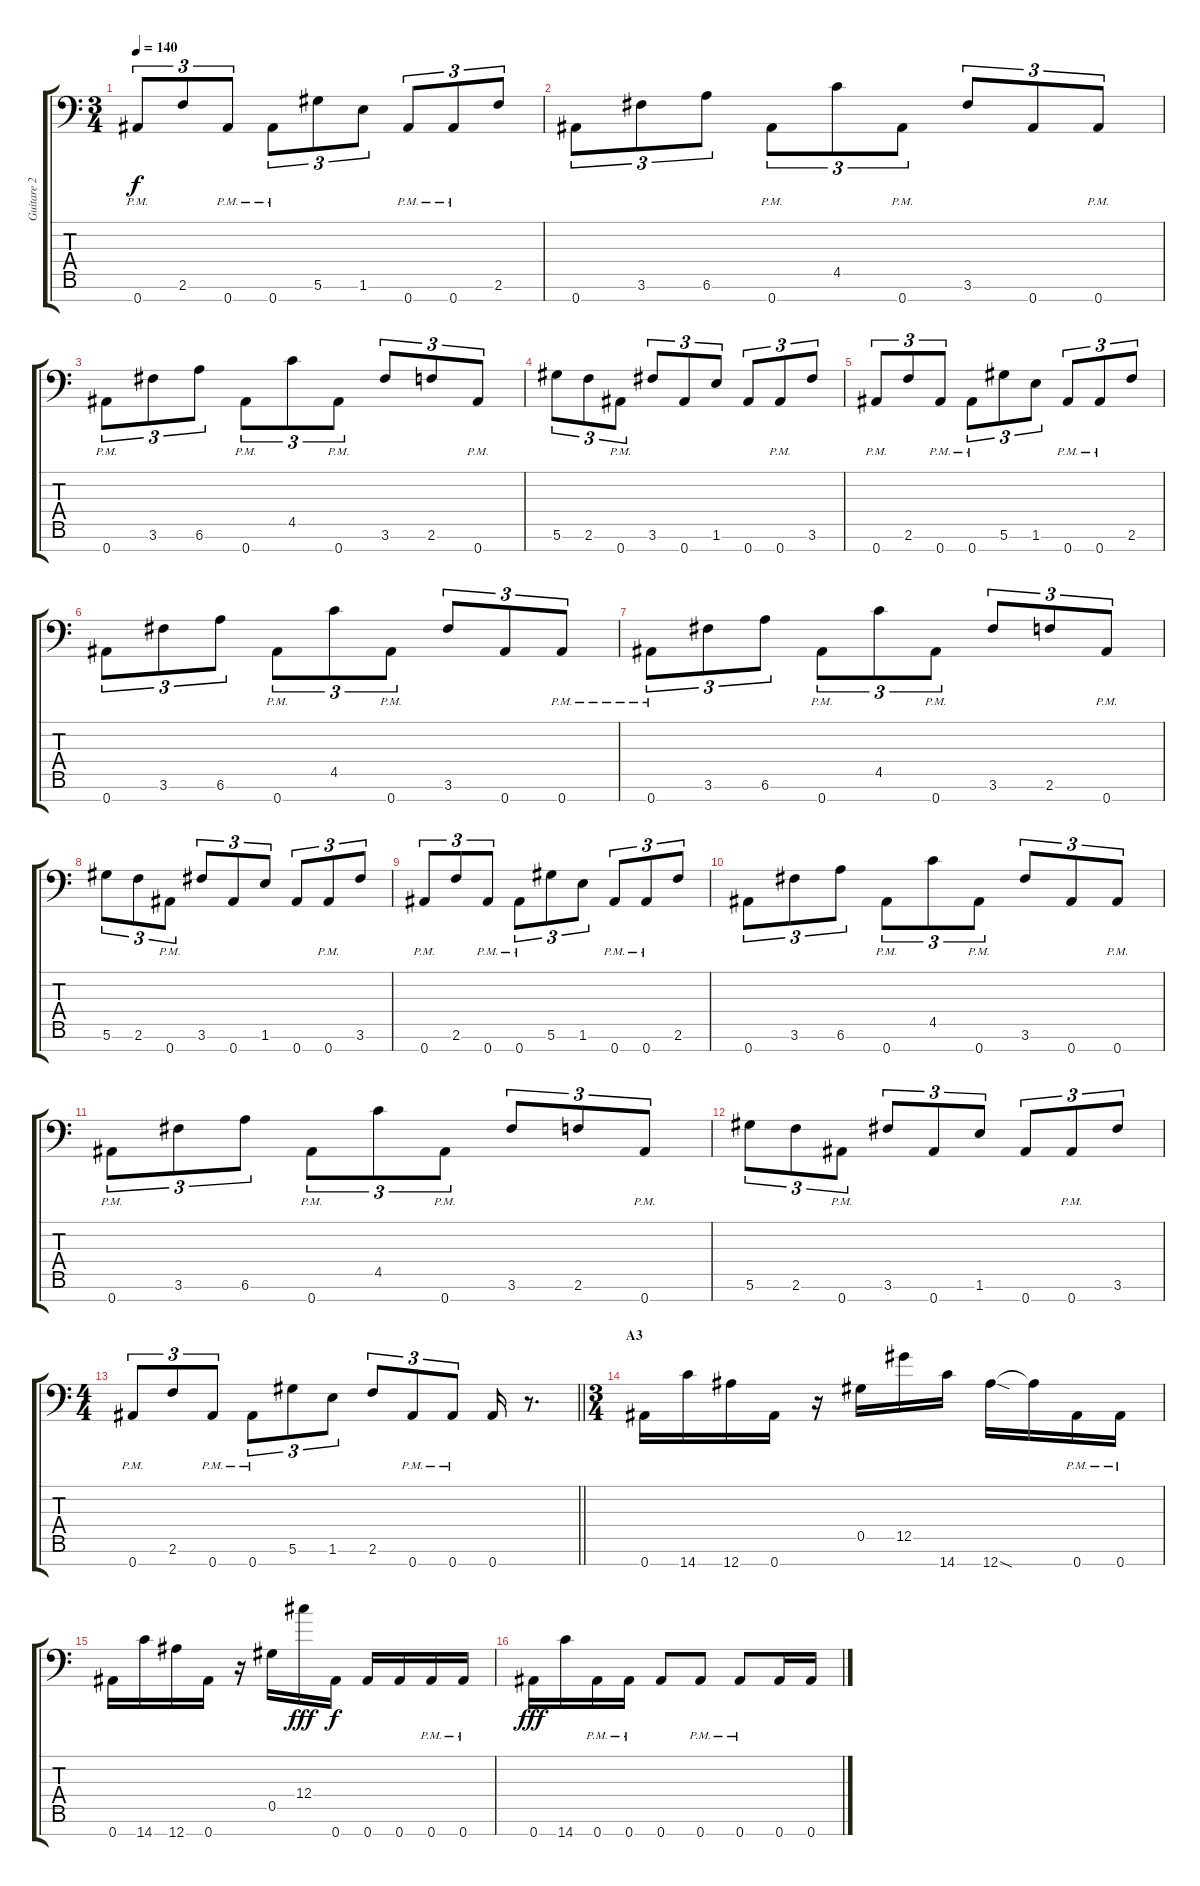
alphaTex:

\track ("Guitare 2" "Guitare 2") {instrument distortionguitar}
\staff {score tabs}
\tuning (Eb4 Bb3 Gb3 Db3 Ab2 Eb2 Bb1) {hide}
\ts (3 4)
\tempo 140
\clef f4
\ks c
0.7{pm}.8{tu (3 2) dy f} 2.6.8{tu (3 2)} 0.7{pm}.8{tu (3 2)} 0.7{pm}.8{tu (3 2)} 5.6.8{tu (3 2)} 1.6.8{tu (3 2)} 0.7{pm}.8{tu (3 2)} 0.7{pm}.8{tu (3 2)} 2.6.8{tu (3 2)} |
0.7.8{tu (3 2)} 3.6.8{tu (3 2)} 6.6.8{tu (3 2)} 0.7{pm}.8{tu (3 2)} 4.5.8{tu (3 2)} 0.7{pm}.8{tu (3 2)} 3.6.8{tu (3 2)} 0.7.8{tu (3 2)} 0.7{pm}.8{tu (3 2)} |
0.7{pm}.8{tu (3 2)} 3.6.8{tu (3 2)} 6.6.8{tu (3 2)} 0.7{pm}.8{tu (3 2)} 4.5.8{tu (3 2)} 0.7{pm}.8{tu (3 2)} 3.6.8{tu (3 2)} 2.6.8{tu (3 2)} 0.7{pm}.8{tu (3 2)} |
5.6.8{tu (3 2)} 2.6.8{tu (3 2)} 0.7{pm}.8{tu (3 2)} 3.6.8{tu (3 2)} 0.7.8{tu (3 2)} 1.6.8{tu (3 2)} 0.7.8{tu (3 2)} 0.7{pm}.8{tu (3 2)} 3.6.8{tu (3 2)} |
0.7{pm}.8{tu (3 2)} 2.6.8{tu (3 2)} 0.7{pm}.8{tu (3 2)} 0.7{pm}.8{tu (3 2)} 5.6.8{tu (3 2)} 1.6.8{tu (3 2)} 0.7{pm}.8{tu (3 2)} 0.7{pm}.8{tu (3 2)} 2.6.8{tu (3 2)} |
0.7.8{tu (3 2)} 3.6.8{tu (3 2)} 6.6.8{tu (3 2)} 0.7{pm}.8{tu (3 2)} 4.5.8{tu (3 2)} 0.7{pm}.8{tu (3 2)} 3.6.8{tu (3 2)} 0.7.8{tu (3 2)} 0.7{pm}.8{tu (3 2)} |
0.7{pm}.8{tu (3 2)} 3.6.8{tu (3 2)} 6.6.8{tu (3 2)} 0.7{pm}.8{tu (3 2)} 4.5.8{tu (3 2)} 0.7{pm}.8{tu (3 2)} 3.6.8{tu (3 2)} 2.6.8{tu (3 2)} 0.7{pm}.8{tu (3 2)} |
5.6.8{tu (3 2)} 2.6.8{tu (3 2)} 0.7{pm}.8{tu (3 2)} 3.6.8{tu (3 2)} 0.7.8{tu (3 2)} 1.6.8{tu (3 2)} 0.7.8{tu (3 2)} 0.7{pm}.8{tu (3 2)} 3.6.8{tu (3 2)} |
0.7{pm}.8{tu (3 2)} 2.6.8{tu (3 2)} 0.7{pm}.8{tu (3 2)} 0.7{pm}.8{tu (3 2)} 5.6.8{tu (3 2)} 1.6.8{tu (3 2)} 0.7{pm}.8{tu (3 2)} 0.7{pm}.8{tu (3 2)} 2.6.8{tu (3 2)} |
0.7.8{tu (3 2)} 3.6.8{tu (3 2)} 6.6.8{tu (3 2)} 0.7{pm}.8{tu (3 2)} 4.5.8{tu (3 2)} 0.7{pm}.8{tu (3 2)} 3.6.8{tu (3 2)} 0.7.8{tu (3 2)} 0.7{pm}.8{tu (3 2)} |
0.7{pm}.8{tu (3 2)} 3.6.8{tu (3 2)} 6.6.8{tu (3 2)} 0.7{pm}.8{tu (3 2)} 4.5.8{tu (3 2)} 0.7{pm}.8{tu (3 2)} 3.6.8{tu (3 2)} 2.6.8{tu (3 2)} 0.7{pm}.8{tu (3 2)} |
5.6.8{tu (3 2)} 2.6.8{tu (3 2)} 0.7{pm}.8{tu (3 2)} 3.6.8{tu (3 2)} 0.7.8{tu (3 2)} 1.6.8{tu (3 2)} 0.7.8{tu (3 2)} 0.7{pm}.8{tu (3 2)} 3.6.8{tu (3 2)} |
\ts (4 4)
\barLineRight lightlight
0.7{pm}.8{tu (3 2)} 2.6.8{tu (3 2)} 0.7{pm}.8{tu (3 2)} 0.7{pm}.8{tu (3 2)} 5.6.8{tu (3 2)} 1.6.8{tu (3 2)} 2.6.8{tu (3 2)} 0.7{pm}.8{tu (3 2)} 0.7{pm}.8{tu (3 2)} 0.7.16 r.8{d} |
\ts (3 4)
\section ("" "A3")
0.7.16{volume 13 balance 2 instrument distortionguitar} 14.7.16 12.7.16 0.7.16 r.16 0.5.16 12.5.16 14.7.16 12.7{sod}.16 12.7{t}.16 0.7{pm}.16 0.7{pm}.16 |
0.7.16 14.7.16 12.7.16 0.7.16 r.16 0.5.16 12.4.16{dy fff} 0.7.16{dy f} 0.7.16 0.7.16 0.7{pm}.16 0.7{pm}.16 |
0.7.16{dy fff} 14.7.16 0.7{pm}.16 0.7{pm}.16 0.7.8 0.7{pm}.8 0.7{pm}.8 0.7.16 0.7.16
